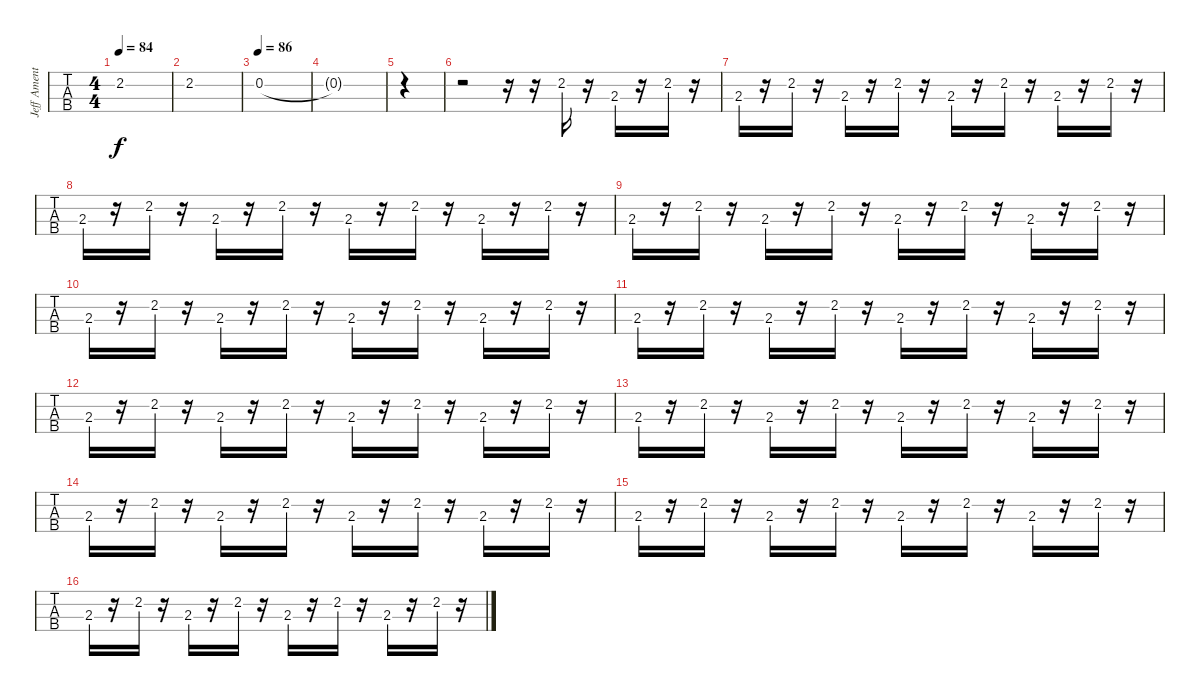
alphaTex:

\track ("Jeff Ament" "Jeff Ament") {instrument electricbassfinger}
\staff {tabs}
\tuning (G2 D2 A1 E1) {hide}
\ts (4 4)
\tempo 84
\clef f4
\ks c
2.2.1{dy f} |
2.2.1 |
\tempo 86
0.2.1 |
0.2{t}.1 |
|
r.2 r.16{volume 2} r.16 2.2.16{volume 2} r.16 2.3.16{volume 3} r.16 2.2.16{volume 3} r.16 |
2.3.16{volume 3} r.16 2.2.16{volume 3} r.16 2.3.16{volume 4} r.16 2.2.16{volume 4} r.16 2.3.16{volume 4} r.16 2.2.16{volume 4} r.16 2.3.16{volume 4} r.16 2.2.16{volume 5} r.16 |
2.3.16{volume 5} r.16 2.2.16{volume 5} r.16 2.3.16{volume 5} r.16 2.2.16{volume 6} r.16 2.3.16{volume 6} r.16 2.2.16{volume 6} r.16 2.3.16{volume 6} r.16 2.2.16{volume 6} r.16 |
2.3.16{volume 7} r.16 2.2.16{volume 7} r.16 2.3.16{volume 7} r.16 2.2.16{volume 7} r.16 2.3.16{volume 8} r.16 2.2.16{volume 8} r.16 2.3.16{volume 8} r.16 2.2.16{volume 8} r.16 |
2.3.16{volume 8} r.16 2.2.16{volume 9} r.16 2.3.16{volume 9} r.16 2.2.16{volume 9} r.16 2.3.16{volume 9} r.16 2.2.16{volume 10} r.16 2.3.16{volume 10} r.16 2.2.16{volume 10} r.16 |
2.3.16{volume 10} r.16 2.2.16{volume 10} r.16 2.3.16{volume 11} r.16 2.2.16{volume 11} r.16 2.3.16{volume 11} r.16 2.2.16{volume 12} r.16 2.3.16{volume 12} r.16 2.2.16{volume 12} r.16 |
2.3.16{volume 12} r.16 2.2.16{volume 13} r.16 2.3.16{volume 13} r.16 2.2.16{volume 13} r.16 2.3.16{volume 14} r.16 2.2.16{volume 14} r.16 2.3.16{volume 14} r.16 2.2.16{volume 14} r.16 |
2.3.16{volume 15} r.16 2.2.16{volume 15} r.16 2.3.16{volume 15} r.16 2.2.16{volume 16} r.16 2.3.16{volume 16} r.16 2.2.16 r.16 2.3.16 r.16 2.2.16 r.16 |
2.3.16 r.16 2.2.16 r.16 2.3.16 r.16 2.2.16 r.16 2.3.16 r.16 2.2.16 r.16 2.3.16 r.16 2.2.16 r.16 |
2.3.16 r.16 2.2.16 r.16 2.3.16 r.16 2.2.16 r.16 2.3.16 r.16 2.2.16 r.16 2.3.16 r.16 2.2.16 r.16 |
2.3.16 r.16 2.2.16 r.16 2.3.16 r.16 2.2.16 r.16 2.3.16 r.16 2.2.16 r.16 2.3.16 r.16 2.2.16 r.16
